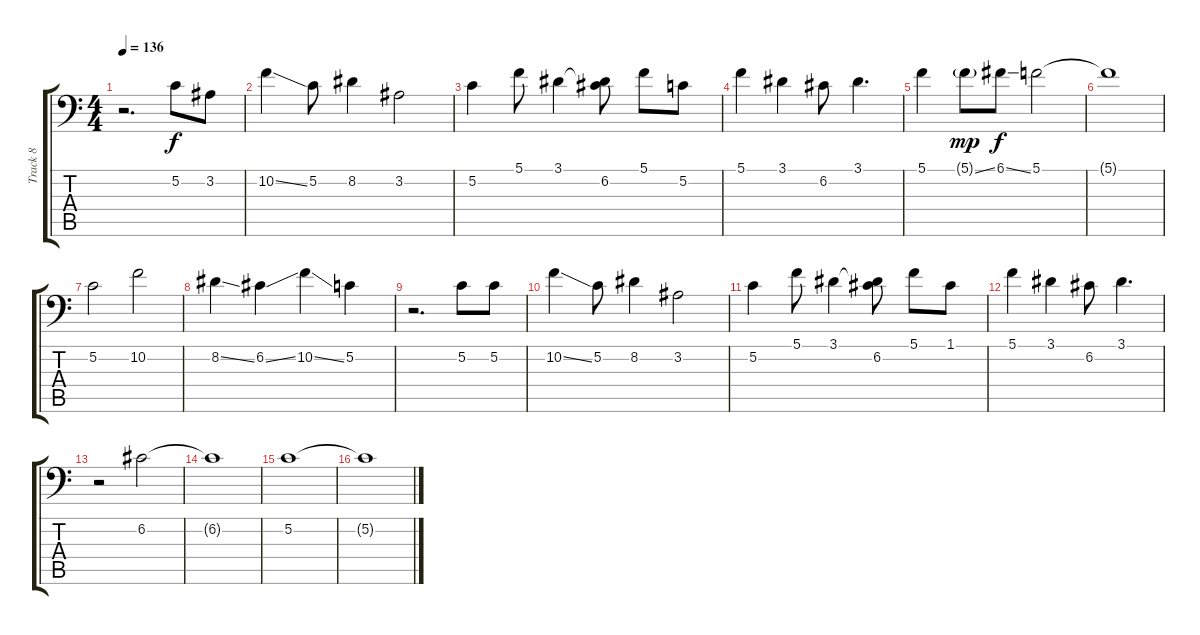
\track ("Track 8" "Track 8") {instrument viola}
\staff {score tabs}
\tuning (C4 G3 Eb3 Bb2 F2 Bb1) {hide}
\ts (4 4)
\tempo 136
\clef f4
\ks c
r.2{d dy f} 5.2.8 3.2.8 |
10.2{ss}.4 5.2.8 8.2.4 3.2.2 |
5.2.4 5.1.8 3.1.4 (3.1{t} 6.2).8 5.1.8 5.2.8 |
5.1.4 3.1.4 6.2.8 3.1.4{d} |
5.1.4 5.1{ss g}.8{dy mp} 6.1{ss}.8{dy f} 5.1.2 |
5.1{t}.1 |
5.2.2 10.2.2 |
8.2{ss}.4 6.2{ss}.4 10.2{ss}.4 5.2.4 |
r.2{d} 5.2.8 5.2.8 |
10.2{ss}.4 5.2.8 8.2.4 3.2.2 |
5.2.4 5.1.8 3.1.4 (3.1{t} 6.2).8 5.1.8 1.1.8 |
5.1.4 3.1.4 6.2.8 3.1.4{d} |
r.2 6.2.2 |
6.2{t}.1 |
5.2.1 |
5.2{t}.1
